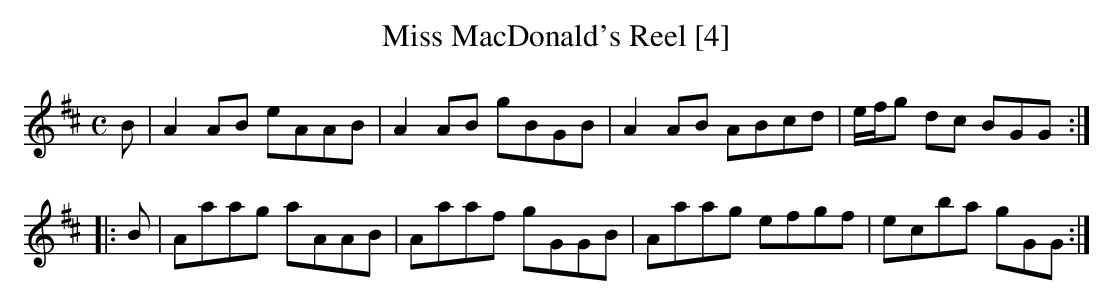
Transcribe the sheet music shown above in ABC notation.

X:1
T:Miss MacDonald's Reel [4]
M:C
L:1/8
K:Amix
B|A2 AB eAAB|A2 AB gBGB|A2 AB ABcd|e/f/g dc BGG:|
|:B|Aaag aAAB|Aaaf gGGB|Aaag efgf|ec’ba gGG:|]
